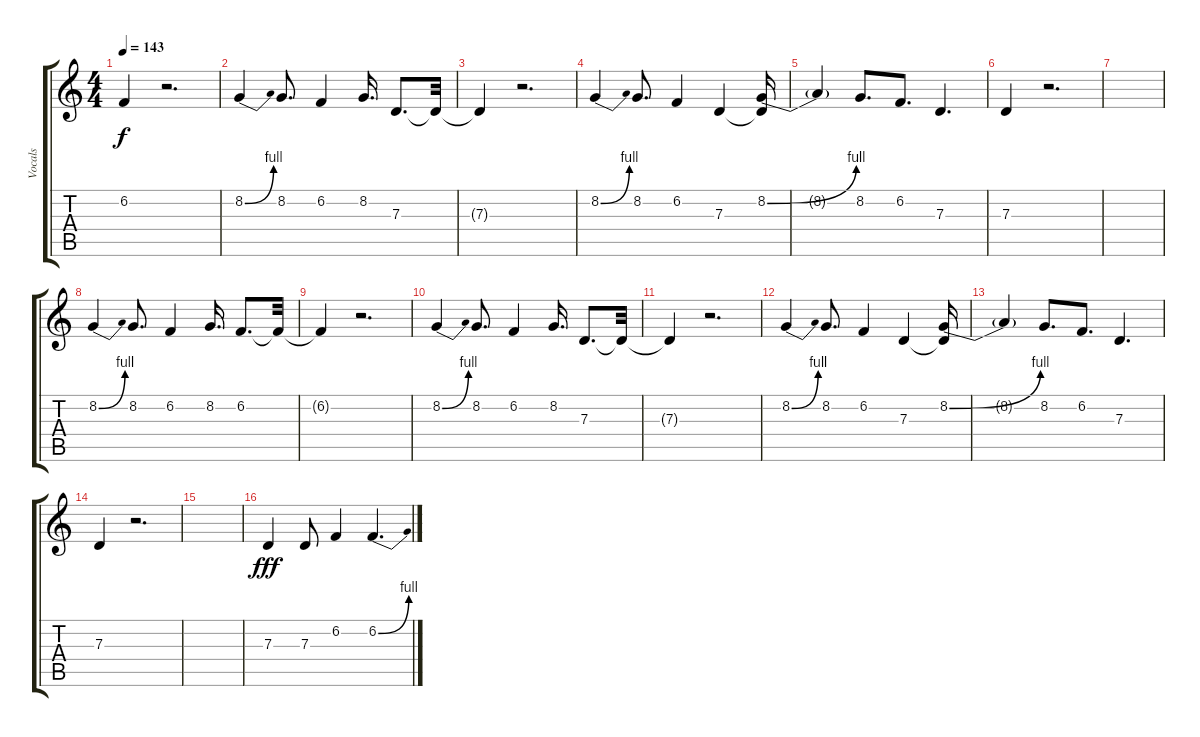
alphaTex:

\track ("Vocals" "Vocals") {instrument lead2sawtooth}
\staff {score tabs}
\tuning (E4 B3 G3 D3 A2 D2) {hide}
\ts (4 4)
\tempo 143
\clef g2
\ks c
6.2{t}.4{dy f} r.2{d} |
8.2{be (bend 0 0 60 4)}.4 8.2.8{d} 6.2.4 8.2.16{d} 7.3.8{d} 7.3{t}.32 |
7.3{t}.4 r.2{d} |
8.2{be (bend 0 0 60 4)}.4 8.2.8{d} 6.2.4 7.3.4 (8.2{be (bend 0 0 60 4)} 7.3{t}).16 |
8.2{t}.4 8.2.8{d} 6.2.8{d} 7.3.4{d} |
7.3.4 r.2{d} |
|
8.2{be (bend 0 0 60 4)}.4 8.2.8{d} 6.2.4 8.2.16{d} 6.2.8{d} 6.2{t}.32 |
6.2{t}.4 r.2{d} |
8.2{be (bend 0 0 60 4)}.4 8.2.8{d} 6.2.4 8.2.16{d} 7.3.8{d} 7.3{t}.32 |
7.3{t}.4 r.2{d} |
8.2{be (bend 0 0 60 4)}.4 8.2.8{d} 6.2.4 7.3.4 (8.2{be (bend 0 0 60 4)} 7.3{t}).16 |
8.2{t}.4 8.2.8{d} 6.2.8{d} 7.3.4{d} |
7.3.4 r.2{d} |
|
7.3.4{dy fff} 7.3.8 6.2.4 6.2{be (bend 0 0 60 4)}.4{d}
